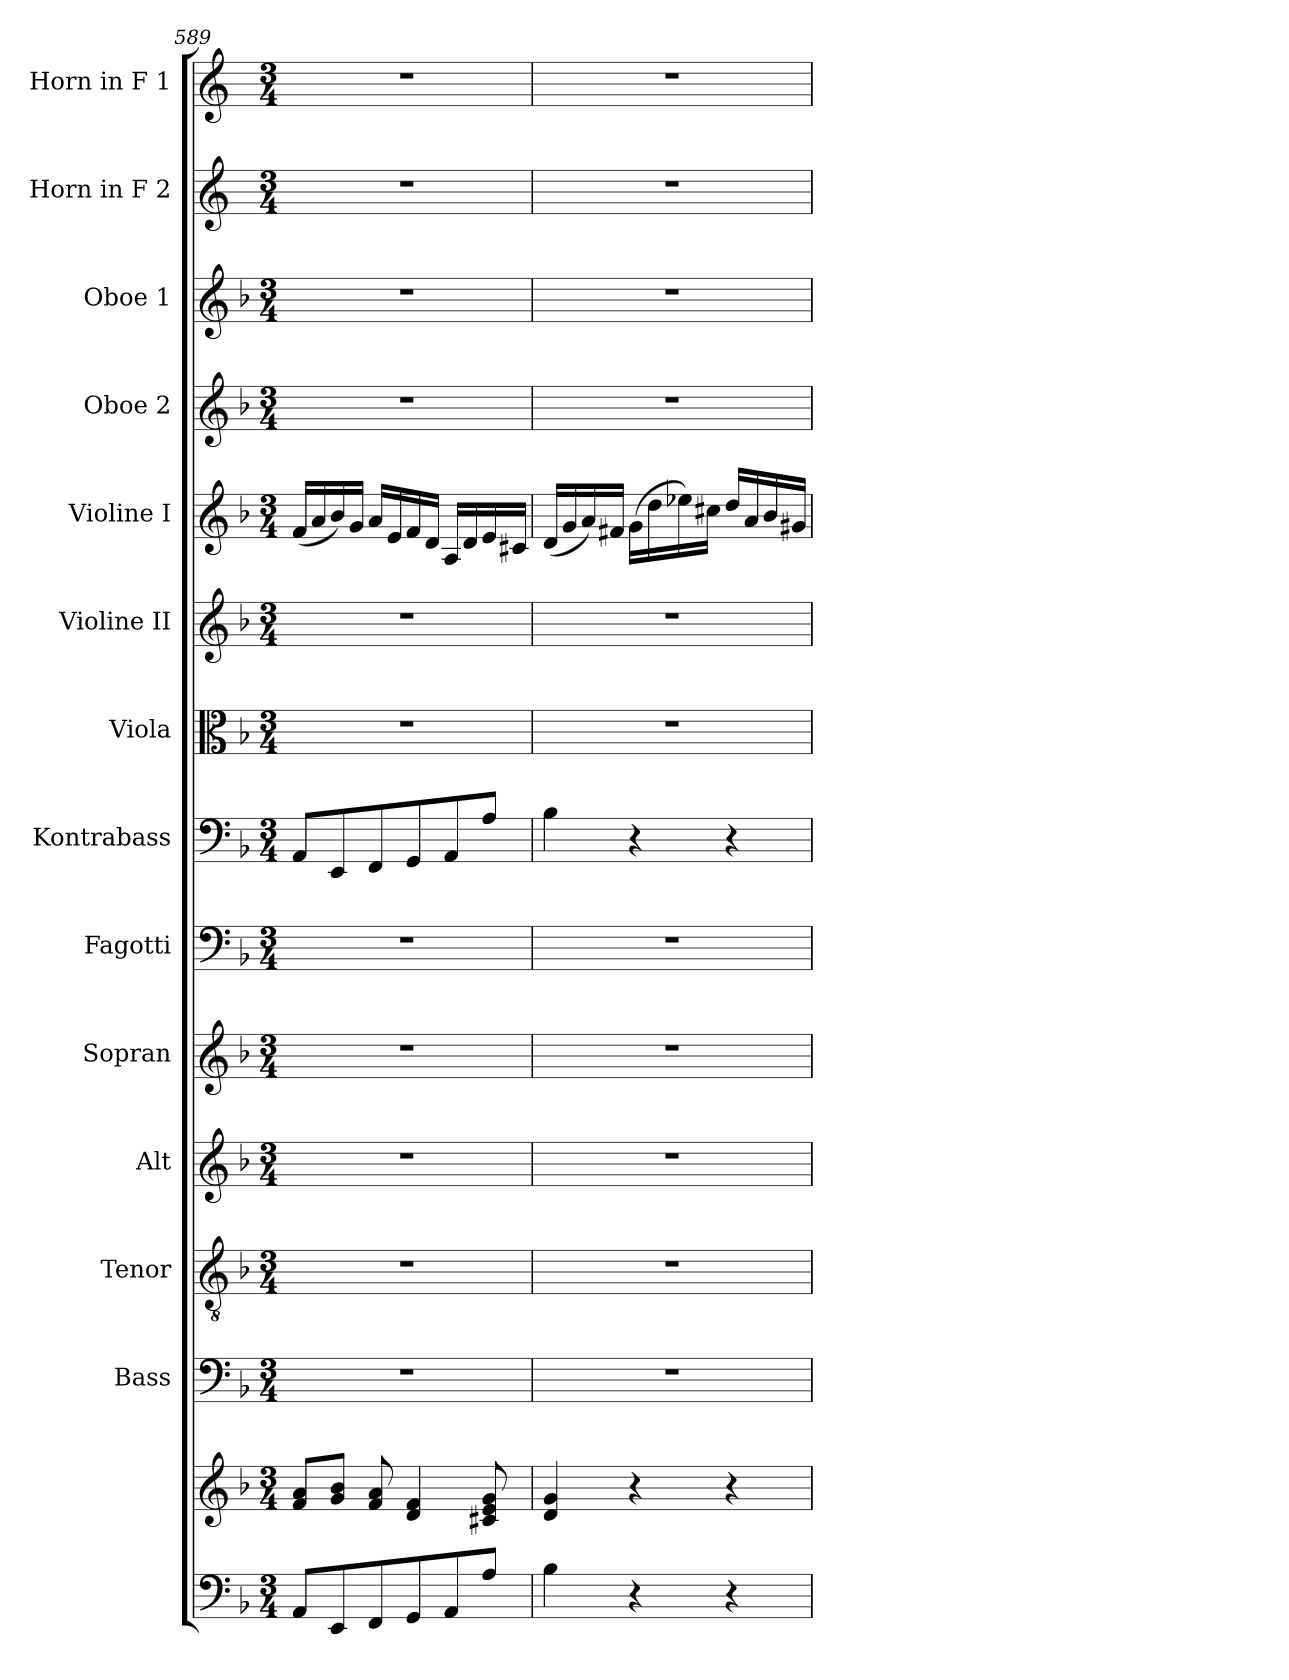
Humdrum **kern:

**kern	**kern	**kern	**kern	**kern	**kern	**kern	**kern	**kern	**kern	**kern	**kern	**kern	**kern	**kern
*part14	*part14	*part13	*part12	*part11	*part10	*part9	*part8	*part7	*part6	*part5	*part4	*part3	*part2	*part1
*staff15	*staff14	*staff13	*staff12	*staff11	*staff10	*staff9	*staff8	*staff7	*staff6	*staff5	*staff4	*staff3	*staff2	*staff1
*	*	*I"Bass	*I"Tenor	*I"Alt	*I"Sopran	*I"Fagotti	*I"Kontrabass	*I"Viola	*I"Violine II	*I"Violine I	*I"Oboe 2	*I"Oboe 1	*I"Horn in F 2	*I"Horn in F 1
*	*	*I'B.	*I'T.	*I'A.	*I'S.	*I'Fg.	*I'Kb.	*I'Vla.	*I'Vl. II	*I'Vl. I	*I'Ob. 2	*I'Ob. 1	*	*
*clefF4	*clefG2	*clefF4	*clefGv2	*clefG2	*clefG2	*clefF4	*clefF4	*clefC3	*clefG2	*clefG2	*clefG2	*clefG2	*clefG2	*clefG2
*	*	*	*	*	*	*	*ITrd7c12	*	*	*	*	*	*ITrd4c7	*ITrd4c7
*k[b-]	*k[b-]	*k[b-]	*k[b-]	*k[b-]	*k[b-]	*k[b-]	*k[b-]	*k[b-]	*k[b-]	*k[b-]	*k[b-]	*k[b-]	*k[b-]	*k[b-]
*F:	*F:	*F:	*F:	*F:	*F:	*F:	*F:	*F:	*F:	*F:	*F:	*F:	*F:	*F:
*M3/4	*M3/4	*M3/4	*M3/4	*M3/4	*M3/4	*M3/4	*M3/4	*M3/4	*M3/4	*M3/4	*M3/4	*M3/4	*M3/4	*M3/4
=589	=589	=589	=589	=589	=589	=589	=589	=589	=589	=589	=589	=589	=589	=589
8AA/L	8f/ 8a/L	2.r	2.r	2.r	2.r	2.r	8AAA/L	2.r	2.r	(<16f/LL	2.r	2.r	2.r	2.r
.	.	.	.	.	.	.	.	.	.	16a/	.	.	.	.
8EE/	8g/ 8b-/J	.	.	.	.	.	8EEE/	.	.	16b-/)	.	.	.	.
.	.	.	.	.	.	.	.	.	.	16g/JJ	.	.	.	.
8FF/	8f/ 8a/	.	.	.	.	.	8FFF/	.	.	16a/LL	.	.	.	.
.	.	.	.	.	.	.	.	.	.	16e/	.	.	.	.
8GG/	4d/ 4f/	.	.	.	.	.	8GGG/	.	.	16f/	.	.	.	.
.	.	.	.	.	.	.	.	.	.	16d/JJ	.	.	.	.
8AA/	.	.	.	.	.	.	8AAA/	.	.	16A/LL	.	.	.	.
.	.	.	.	.	.	.	.	.	.	16d/	.	.	.	.
8A/J	8c#X/ 8e/ 8g/	.	.	.	.	.	8AA/J	.	.	16e/	.	.	.	.
.	.	.	.	.	.	.	.	.	.	16c#X/JJ	.	.	.	.
!!LO:PB:g=z
=590	=590	=590	=590	=590	=590	=590	=590	=590	=590	=590	=590	=590	=590	=590
4B-\	4d/ 4g/	2.r	2.r	2.r	2.r	2.r	4BB-\	2.r	2.r	(<16d/LL	2.r	2.r	2.r	2.r
.	.	.	.	.	.	.	.	.	.	16g/	.	.	.	.
.	.	.	.	.	.	.	.	.	.	16a/)	.	.	.	.
.	.	.	.	.	.	.	.	.	.	16f#X/JJ	.	.	.	.
4r	4r	.	.	.	.	.	4r	.	.	(>16g\LL	.	.	.	.
.	.	.	.	.	.	.	.	.	.	16dd\	.	.	.	.
.	.	.	.	.	.	.	.	.	.	16ee-X\)	.	.	.	.
.	.	.	.	.	.	.	.	.	.	16cc#X\JJ	.	.	.	.
4r	4r	.	.	.	.	.	4r	.	.	16dd/LL	.	.	.	.
.	.	.	.	.	.	.	.	.	.	16a/	.	.	.	.
.	.	.	.	.	.	.	.	.	.	16b-/	.	.	.	.
.	.	.	.	.	.	.	.	.	.	16g#X/JJ	.	.	.	.
=	=	=	=	=	=	=	=	=	=	=	=	=	=	=
*-	*-	*-	*-	*-	*-	*-	*-	*-	*-	*-	*-	*-	*-	*-
